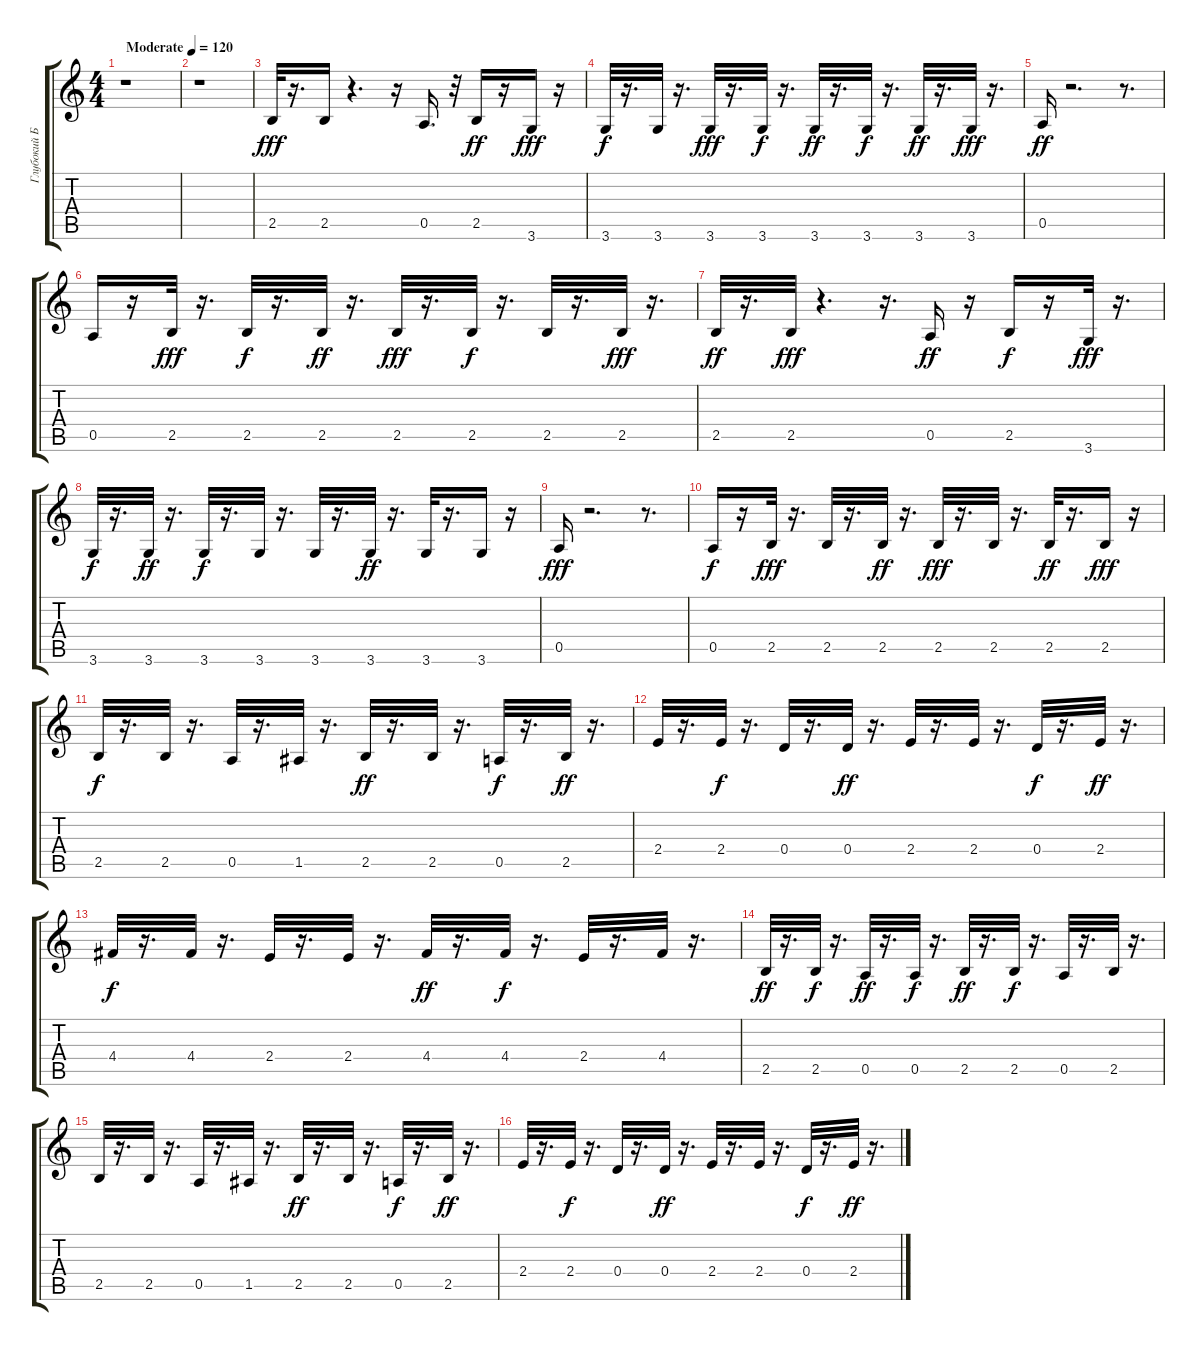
\track ("Глубокий Бас 2" "Глубокий Б") {instrument slapbass2}
\staff {score tabs}
\tuning (E4 B3 G3 D3 A2 E2) {hide}
\ts (4 4)
\tempo (120 "Moderate")
\clef g2
\ks c
r.1{dy fff instrument slapbass2} |
r.1 |
2.5.32 r.16{d} 2.5.16 r.4{d} r.16 0.5.16{d} r.32 2.5.16{dy ff} r.16 3.6.16{dy fff} r.16 |
3.6.32{dy f} r.16{d} 3.6.32 r.16{d} 3.6.32{dy fff} r.16{d} 3.6.32{dy f} r.16{d} 3.6.32{dy ff} r.16{d} 3.6.32{dy f} r.16{d} 3.6.32{dy ff} r.16{d} 3.6.32{dy fff} r.16{d} |
0.5.16{dy ff} r.2{d} r.8{d} |
0.5.16 r.16 2.5.32{dy fff} r.16{d} 2.5.32{dy f} r.16{d} 2.5.32{dy ff} r.16{d} 2.5.32{dy fff} r.16{d} 2.5.32{dy f} r.16{d} 2.5.32 r.16{d} 2.5.32{dy fff} r.16{d} |
2.5.32{dy ff} r.16{d} 2.5.32{dy fff} r.4{d} r.16{d} 0.5.16{dy ff} r.16 2.5.16{dy f} r.16 3.6.32{dy fff} r.16{d} |
3.6.32{dy f} r.16{d} 3.6.32{dy ff} r.16{d} 3.6.32{dy f} r.16{d} 3.6.32 r.16{d} 3.6.32 r.16{d} 3.6.32{dy ff} r.16{d} 3.6.32 r.16{d} 3.6.16 r.16 |
0.5.16{dy fff} r.2{d} r.8{d} |
0.5.16{dy f} r.16 2.5.32{dy fff} r.16{d} 2.5.32 r.16{d} 2.5.32{dy ff} r.16{d} 2.5.32{dy fff} r.16{d} 2.5.32 r.16{d} 2.5.32{dy ff} r.16{d} 2.5.16{dy fff} r.16 |
2.5.32{dy f} r.16{d} 2.5.32 r.16{d} 0.5.32 r.16{d} 1.5.32 r.16{d} 2.5.32{dy ff} r.16{d} 2.5.32 r.16{d} 0.5.32{dy f} r.16{d} 2.5.32{dy ff} r.16{d} |
2.4.32 r.16{d} 2.4.32{dy f} r.16{d} 0.4.32 r.16{d} 0.4.32{dy ff} r.16{d} 2.4.32 r.16{d} 2.4.32 r.16{d} 0.4.32{dy f} r.16{d} 2.4.32{dy ff} r.16{d} |
4.4.32{dy f} r.16{d} 4.4.32 r.16{d} 2.4.32 r.16{d} 2.4.32 r.16{d} 4.4.32{dy ff} r.16{d} 4.4.32{dy f} r.16{d} 2.4.32 r.16{d} 4.4.32 r.16{d} |
2.5.32{dy ff} r.16{d} 2.5.32{dy f} r.16{d} 0.5.32{dy ff} r.16{d} 0.5.32{dy f} r.16{d} 2.5.32{dy ff} r.16{d} 2.5.32{dy f} r.16{d} 0.5.32 r.16{d} 2.5.32 r.16{d} |
2.5.32 r.16{d} 2.5.32 r.16{d} 0.5.32 r.16{d} 1.5.32 r.16{d} 2.5.32{dy ff} r.16{d} 2.5.32 r.16{d} 0.5.32{dy f} r.16{d} 2.5.32{dy ff} r.16{d} |
2.4.32 r.16{d} 2.4.32{dy f} r.16{d} 0.4.32 r.16{d} 0.4.32{dy ff} r.16{d} 2.4.32 r.16{d} 2.4.32 r.16{d} 0.4.32{dy f} r.16{d} 2.4.32{dy ff} r.16{d}
